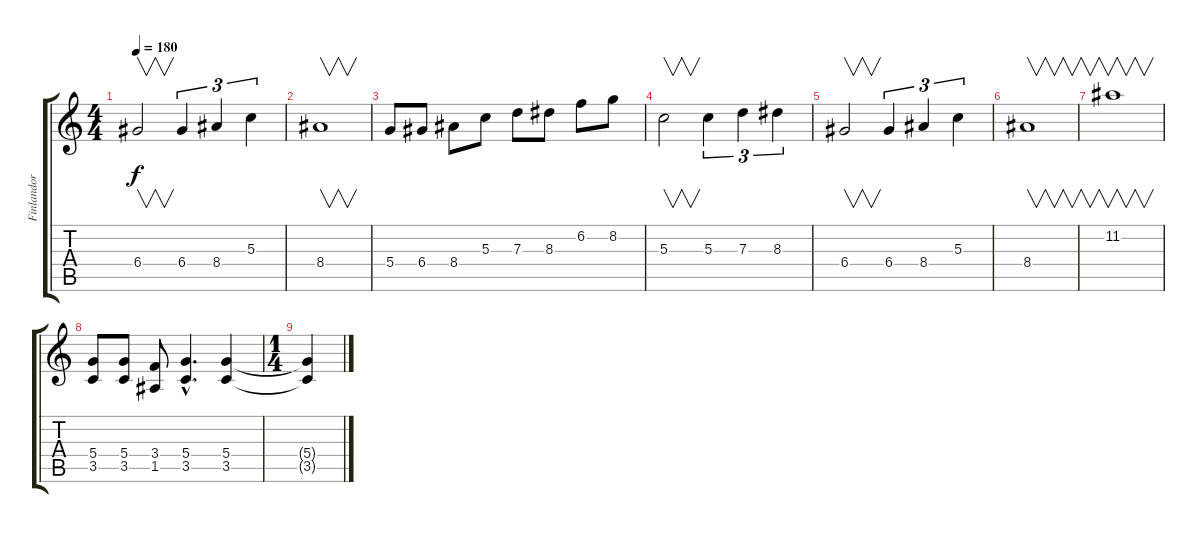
\track ("Finlandor" "Finlandor") {instrument distortionguitar}
\staff {score tabs}
\tuning (E4 B3 G3 D3 A2 E2) {hide}
\ts (4 4)
\tempo 180
\clef g2
\ks c
6.4.2{v dy f} 6.4.4{tu (3 2)} 8.4.4{tu (3 2)} 5.3.4{tu (3 2)} |
8.4.1{v} |
5.4.8 6.4.8 8.4.8 5.3.8 7.3.8 8.3.8 6.2.8 8.2.8 |
5.3.2{v} 5.3.4{tu (3 2)} 7.3.4{tu (3 2)} 8.3.4{tu (3 2)} |
6.4.2{v} 6.4.4{tu (3 2)} 8.4.4{tu (3 2)} 5.3.4{tu (3 2)} |
8.4.1{v} |
11.2.1{v} |
(5.4 3.5).8 (5.4 3.5).8 (3.4 1.5).8 (5.4{hac} 3.5{hac}).4{d} (5.4 3.5).4 |
\ts (1 4)
(5.4{t} 3.5{t}).4
